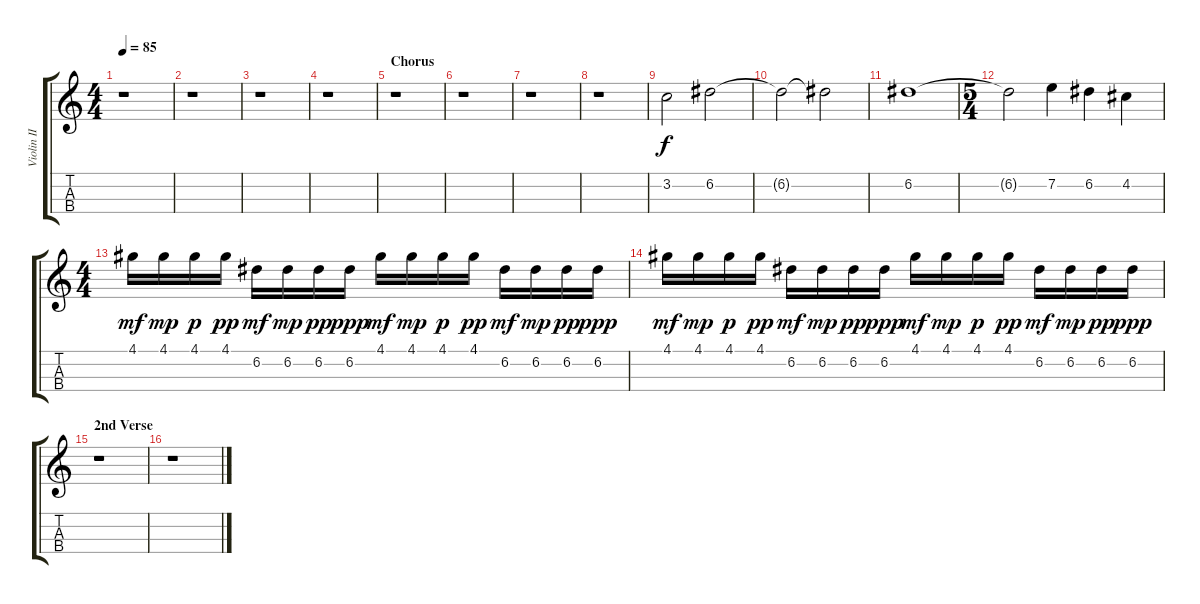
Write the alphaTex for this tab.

\track ("Violin II" "Violin II") {instrument violin}
\staff {score tabs}
\tuning (E5 A4 D4 G3) {hide}
\ts (4 4)
\tempo 85
\clef g2
\ks c
r.1{dy f} |
r.1 |
r.1 |
r.1 |
\section ("" "Chorus")
r.1 |
r.1 |
r.1 |
r.1 |
3.2.2{volume 10} 6.2.2 |
6.2{t}.2 6.2{t}.2 |
6.2.1 |
\ts (5 4)
6.2{t}.2 7.2.4 6.2.4 4.2.4 |
\ts (4 4)
4.1.16{dy mf} 4.1.16{dy mp} 4.1.16{dy p} 4.1.16{dy pp} 6.2.16{dy mf} 6.2.16{dy mp} 6.2.16{dy pp} 6.2.16{dy ppp} 4.1.16{dy mf} 4.1.16{dy mp} 4.1.16{dy p} 4.1.16{dy pp} 6.2.16{dy mf} 6.2.16{dy mp} 6.2.16{dy pp} 6.2.16{dy ppp} |
4.1.16{dy mf} 4.1.16{dy mp} 4.1.16{dy p} 4.1.16{dy pp} 6.2.16{dy mf} 6.2.16{dy mp} 6.2.16{dy pp} 6.2.16{dy ppp} 4.1.16{dy mf} 4.1.16{dy mp} 4.1.16{dy p} 4.1.16{dy pp} 6.2.16{dy mf} 6.2.16{dy mp} 6.2.16{dy pp} 6.2.16{dy ppp} |
\section ("" "2nd Verse")
r.1 |
r.1
